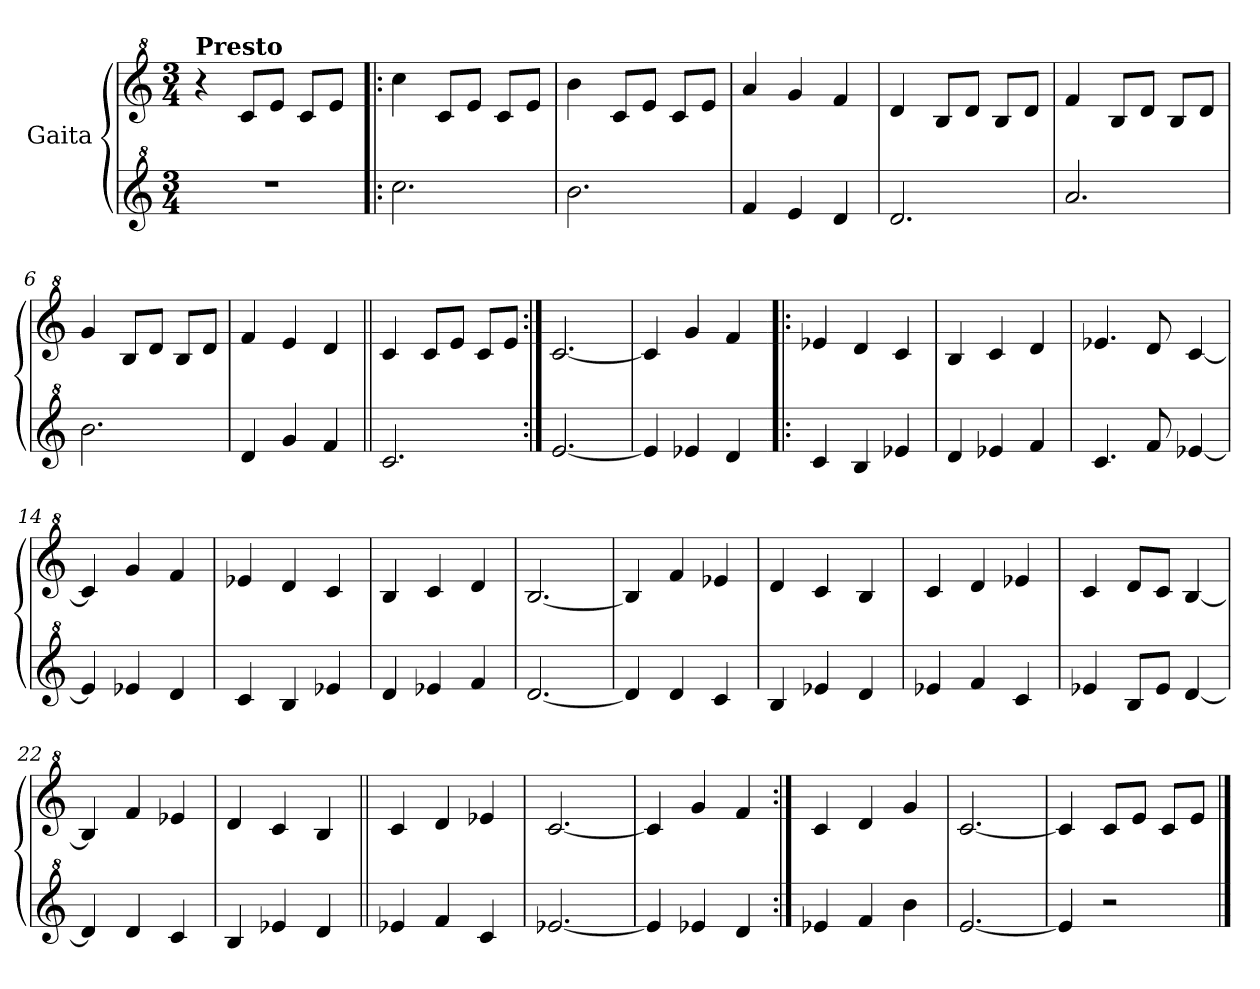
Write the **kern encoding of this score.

**kern	**kern
*part2	*part1
*staff2	*staff1
*I"Gaita	*I"Gaita
*clefG^2	*clefG^2
*k[]	*k[]
*M3/4	*M3/4
*MM220	*MM220
=	=
!	!LO:TX:a:B:t=Presto
2.r	4r
.	8cc/L
.	8ee/J
.	8cc/L
.	8ee/J
=1!|:	=1!|:
2.ccc\	4ccc\
.	8cc/L
.	8ee/J
.	8cc/L
.	8ee/J
=2	=2
2.bb\	4bb\
.	8cc/L
.	8ee/J
.	8cc/L
.	8ee/J
=3	=3
4ff/	4aa/
4ee/	4gg/
4dd/	4ff/
=4	=4
2.dd/	4dd/
.	8b/L
.	8dd/J
.	8b/L
.	8dd/J
=5	=5
2.aa/	4ff/
.	8b/L
.	8dd/J
.	8b/L
.	8dd/J
=6	=6
2.bb\	4gg/
.	8b/L
.	8dd/J
.	8b/L
.	8dd/J
=7	=7
4dd/	4ff/
4gg/	4ee/
4ff/	4dd/
!!LO:LB:g=z
=8||	=8||
2.cc/	4cc/
.	8cc/L
.	8ee/J
.	8cc/L
.	8ee/J
=9:|!	=9:|!
[2.ee/	[2.cc/
=10	=10
4ee/]	4cc/]
4ee-X/	4gg/
4dd/	4ff/
=11!|:	=11!|:
4cc/	4ee-X/
4b/	4dd/
4ee-X/	4cc/
=12	=12
4dd/	4b/
4ee-X/	4cc/
4ff/	4dd/
=13	=13
4.cc/	4.ee-X/
8ff/	8dd/
[4ee-X/	[4cc/
=14	=14
4ee-/]	4cc/]
4ee-X/	4gg/
4dd/	4ff/
=15	=15
4cc/	4ee-X/
4b/	4dd/
4ee-X/	4cc/
=16	=16
4dd/	4b/
4ee-X/	4cc/
4ff/	4dd/
=17	=17
[2.dd/	[2.b/
!!LO:LB:g=z
=18	=18
4dd/]	4b/]
4dd/	4ff/
4cc/	4ee-X/
=19	=19
4b/	4dd/
4ee-X/	4cc/
4dd/	4b/
=20	=20
4ee-X/	4cc/
4ff/	4dd/
4cc/	4ee-X/
=21	=21
4ee-X/	4cc/
8b/L	8dd/L
8ee-/J	8cc/J
[4dd/	[4b/
=22	=22
4dd/]	4b/]
4dd/	4ff/
4cc/	4ee-X/
=23	=23
4b/	4dd/
4ee-X/	4cc/
4dd/	4b/
=24||	=24||
4ee-X/	4cc/
4ff/	4dd/
4cc/	4ee-X/
=25	=25
[2.ee-X/	[2.cc/
=26	=26
4ee-/]	4cc/]
4ee-X/	4gg/
4dd/	4ff/
=27:|!	=27:|!
4ee-X/	4cc/
4ff/	4dd/
4bb\	4gg/
=28	=28
[2.ee/	[2.cc/
!!LO:LB:g=z
=29	=29
4ee/]	4cc/]
2r	8cc/L
.	8ee/J
.	8cc/L
.	8ee/J
==	==
*-	*-
